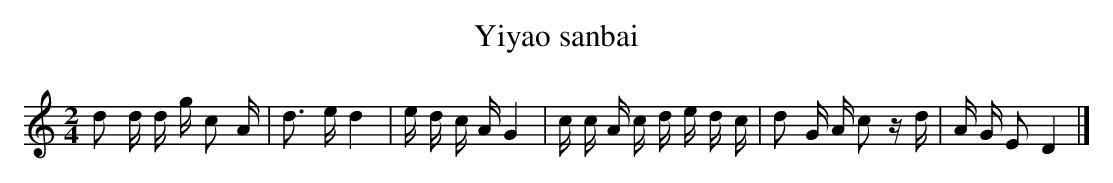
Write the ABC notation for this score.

X:1
T: Yiyao sanbai
L: 1/16
M: 2/4
K: C
d2 d d g c2 A [I:setbarnb 1]|
d2> e2d4 |
e d c AG4 |
c c A c d e d c |
d2 G A c2 z d |
A G E2D4 |]
